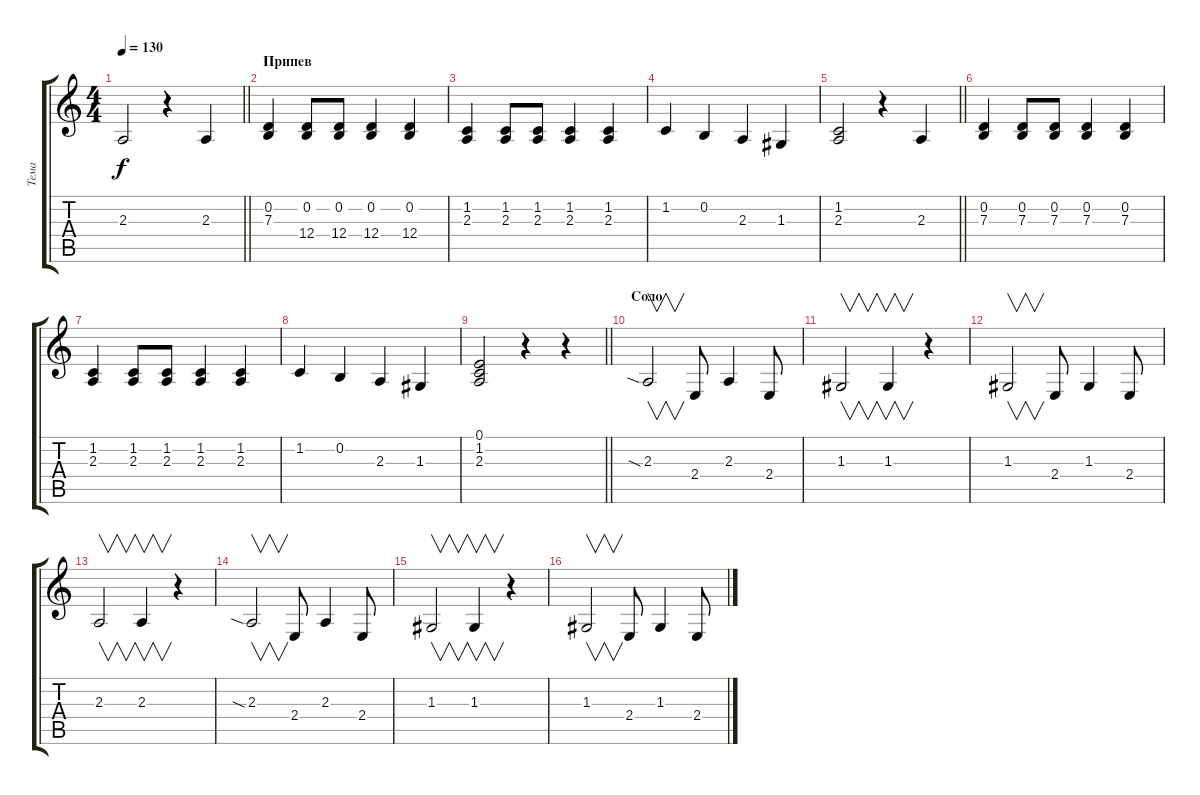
\track ("Тема" "Тема") {instrument electricgrandpiano}
\staff {score tabs}
\tuning (E4 B3 G3 D3 A2 E2) {hide}
\ts (4 4)
\tempo 130
\clef g2
\barLineRight lightlight
\ks c
2.3.2{dy f} r.4 2.3.4 |
\section ("" "Припев")
(0.2 7.3).4 (0.2 12.4).8 (0.2 12.4).8 (0.2 12.4).4 (0.2 12.4).4 |
(1.2 2.3).4 (1.2 2.3).8 (1.2 2.3).8 (1.2 2.3).4 (1.2 2.3).4 |
1.2.4 0.2.4 2.3.4 1.3.4 |
\barLineRight lightlight
(1.2 2.3).2 r.4 2.3.4 |
(0.2 7.3).4 (0.2 7.3).8 (0.2 7.3).8 (0.2 7.3).4 (0.2 7.3).4 |
(1.2 2.3).4 (1.2 2.3).8 (1.2 2.3).8 (1.2 2.3).4 (1.2 2.3).4 |
1.2.4 0.2.4 2.3.4 1.3.4 |
\barLineRight lightlight
(0.1 1.2 2.3).2 r.4 r.4 |
\section ("" "Соло")
2.3{sia}.2{v} 2.4.8 2.3.4 2.4.8 |
1.3.2{v} 1.3.4{v} r.4 |
1.3.2{v} 2.4.8 1.3.4 2.4.8 |
2.3.2{v} 2.3.4{v} r.4 |
2.3{sia}.2{v} 2.4.8 2.3.4 2.4.8 |
1.3.2{v} 1.3.4{v} r.4 |
1.3.2{v} 2.4.8 1.3.4 2.4.8
